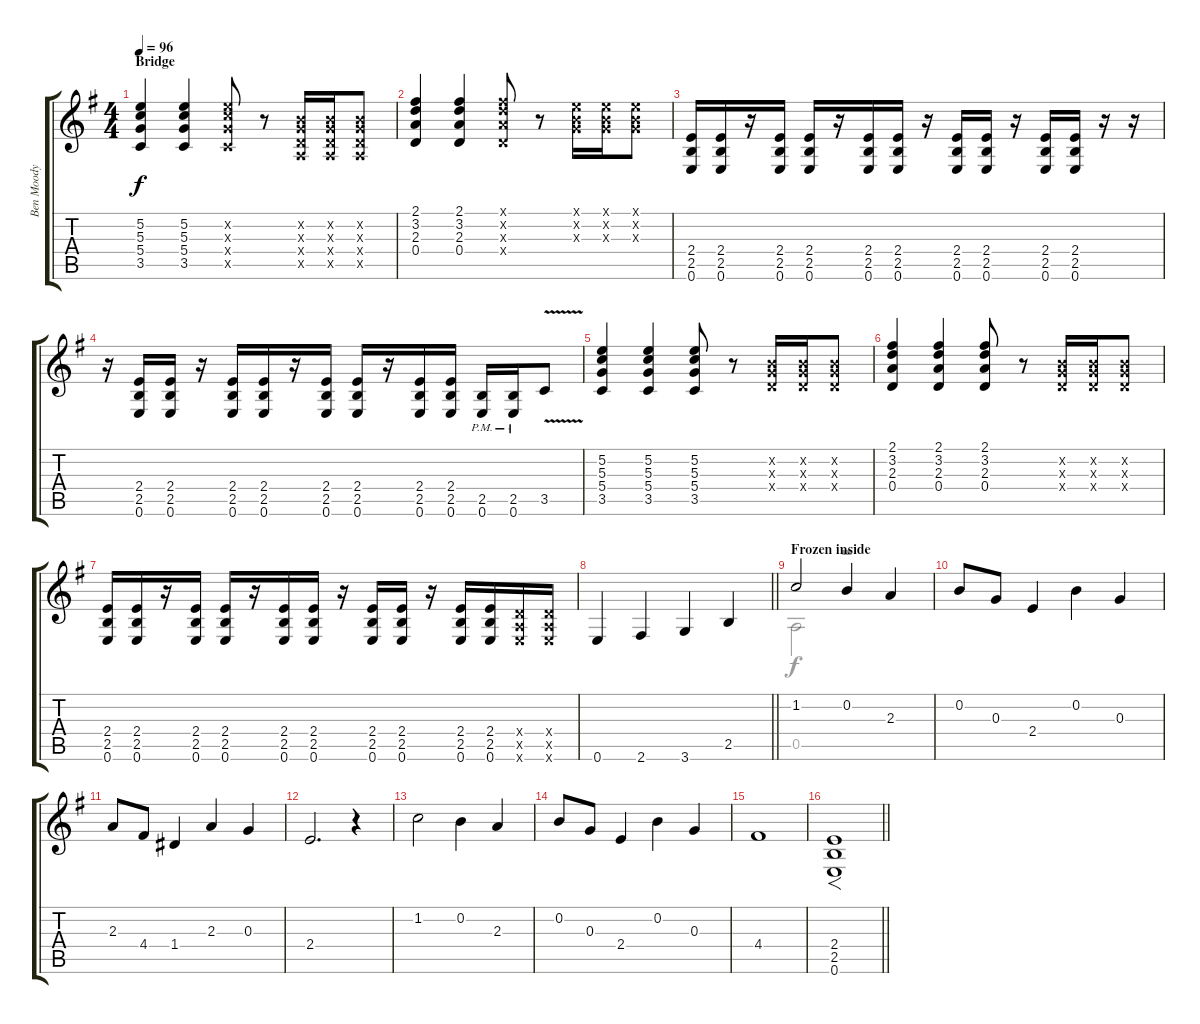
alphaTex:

\track ("Ben Moody" "Ben Moody") {instrument overdrivenguitar}
\staff {score tabs}
\tuning (E4 B3 G3 D3 A2 E2) {hide}
\voice
\ts (4 4)
\section ("" "Bridge")
\tempo 96
\clef g2
\ks g
(5.2 5.3 5.4 3.5).4{dy f volume 13} (5.2 5.3 5.4 3.5).4 (5.2{x} 5.3{x} 5.4{x} 3.5{x}).8 r.8 (0.2{x} 0.3{x} 0.4{x} 0.5{x}).16 (0.2{x} 0.3{x} 0.4{x} 0.5{x}).16 (0.2{x} 0.3{x} 0.4{x} 0.5{x}).8 |
(2.1 3.2 2.3 0.4).4 (2.1 3.2 2.3 0.4).4 (2.1{x} 3.2{x} 2.3{x} 0.4{x}).8 r.8 (0.1{x} 0.2{x} 0.3{x}).16 (0.1{x} 0.2{x} 0.3{x}).16 (0.1{x} 0.2{x} 0.3{x}).8 |
(2.4 2.5 0.6).16 (2.4 2.5 0.6).16 r.16 (2.4 2.5 0.6).16 (2.4 2.5 0.6).16 r.16 (2.4 2.5 0.6).16 (2.4 2.5 0.6).16 r.16 (2.4 2.5 0.6).16 (2.4 2.5 0.6).16 r.16 (2.4 2.5 0.6).16 (2.4 2.5 0.6).16 r.16 r.16 |
r.16 (2.4 2.5 0.6).16 (2.4 2.5 0.6).16 r.16 (2.4 2.5 0.6).16 (2.4 2.5 0.6).16 r.16 (2.4 2.5 0.6).16 (2.4 2.5 0.6).16 r.16 (2.4 2.5 0.6).16 (2.4 2.5 0.6).16 (2.5{pm} 0.6{pm}).16 (2.5{pm} 0.6{pm}).16 3.5{v}.8 |
(5.2 5.3 5.4 3.5).4 (5.2 5.3 5.4 3.5).4 (5.2 5.3 5.4 3.5).8 r.8 (0.2{x} 0.3{x} 0.4{x}).16 (0.2{x} 0.3{x} 0.4{x}).16 (0.2{x} 0.3{x} 0.4{x}).8 |
(2.1 3.2 2.3 0.4).4 (2.1 3.2 2.3 0.4).4 (2.1 3.2 2.3 0.4).8 r.8 (0.2{x} 0.3{x} 0.4{x}).16 (0.2{x} 0.3{x} 0.4{x}).16 (0.2{x} 0.3{x} 0.4{x}).8 |
(2.4 2.5 0.6).16 (2.4 2.5 0.6).16 r.16 (2.4 2.5 0.6).16 (2.4 2.5 0.6).16 r.16 (2.4 2.5 0.6).16 (2.4 2.5 0.6).16 r.16 (2.4 2.5 0.6).16 (2.4 2.5 0.6).16 r.16 (2.4 2.5 0.6).16 (2.4 2.5 0.6).16 (0.4{x} 0.5{x} 0.6{x}).16 (0.4{x} 0.5{x} 0.6{x}).16 |
\barLineRight lightlight
0.6.4 2.6.4 3.6.4 2.5.4 |
\section ("" "Frozen inside")
1.2.2{volume 10} 0.2.4 2.3.4 |
0.2.8 0.3.8 2.4.4 0.2.4 0.3.4 |
2.3.8 4.4.8 1.4.4 2.3.4 0.3.4 |
2.4.2{d} r.4 |
1.2.2 0.2.4 2.3.4 |
0.2.8 0.3.8 2.4.4 0.2.4 0.3.4 |
4.4.1 |
\barLineRight lightlight
(2.4 2.5 0.6).1{f}
\voice
\clef g2
\ottava regular
\simile none
\ks g
|
|
|
|
|
|
|
\barLineRight lightlight
|
0.5.2 r.2 |
|
|
|
|
|
|
\barLineRight lightlight
